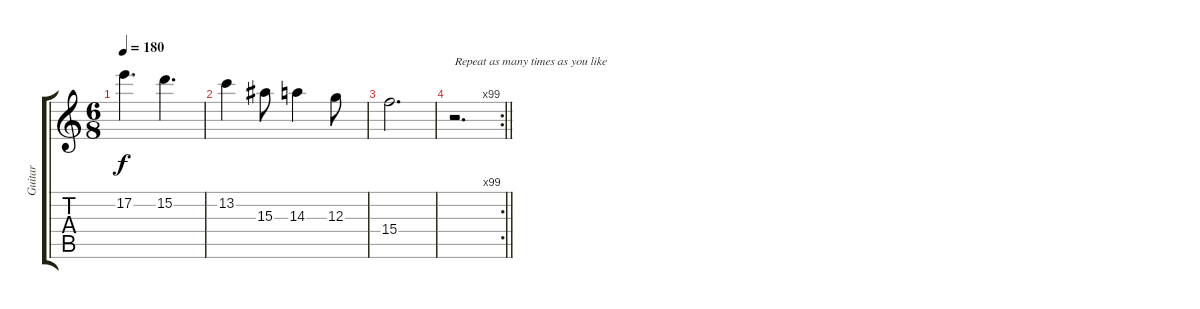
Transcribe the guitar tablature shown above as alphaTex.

\track ("Guitar" "Guitar") {mute instrument acousticguitarsteel}
\staff {score tabs}
\tuning (E4 B3 G3 D3 A2 E2) {hide}
\ts (6 8)
\tempo 180
\clef g2
\ks c
17.2.4{d dy f} 15.2.4{d} |
13.2.4 15.3.8 14.3.4 12.3.8 |
15.4.2{d} |
\rc 99
\barLineRight lightlight
r.2{d txt "Repeat as many times as you like"}
